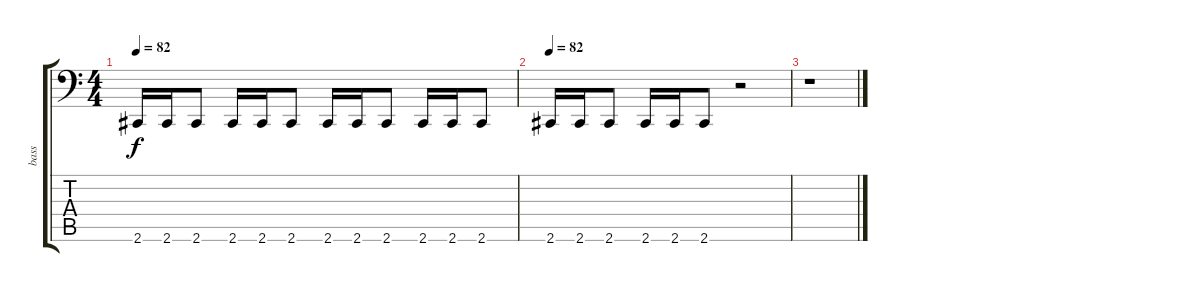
\track ("bass" "bass") {instrument electricbassfinger}
\staff {score tabs}
\tuning (C3 G2 D2 A1 E1 B0) {hide}
\ts (4 4)
\tempo 82
\clef f4
\ks c
2.6.16{dy f} 2.6.16 2.6.8 2.6.16 2.6.16 2.6.8 2.6.16 2.6.16 2.6.8 2.6.16 2.6.16 2.6.8 |
\tempo 82
2.6.16 2.6.16 2.6.8 2.6.16 2.6.16 2.6.8 r.2 |
r.1
